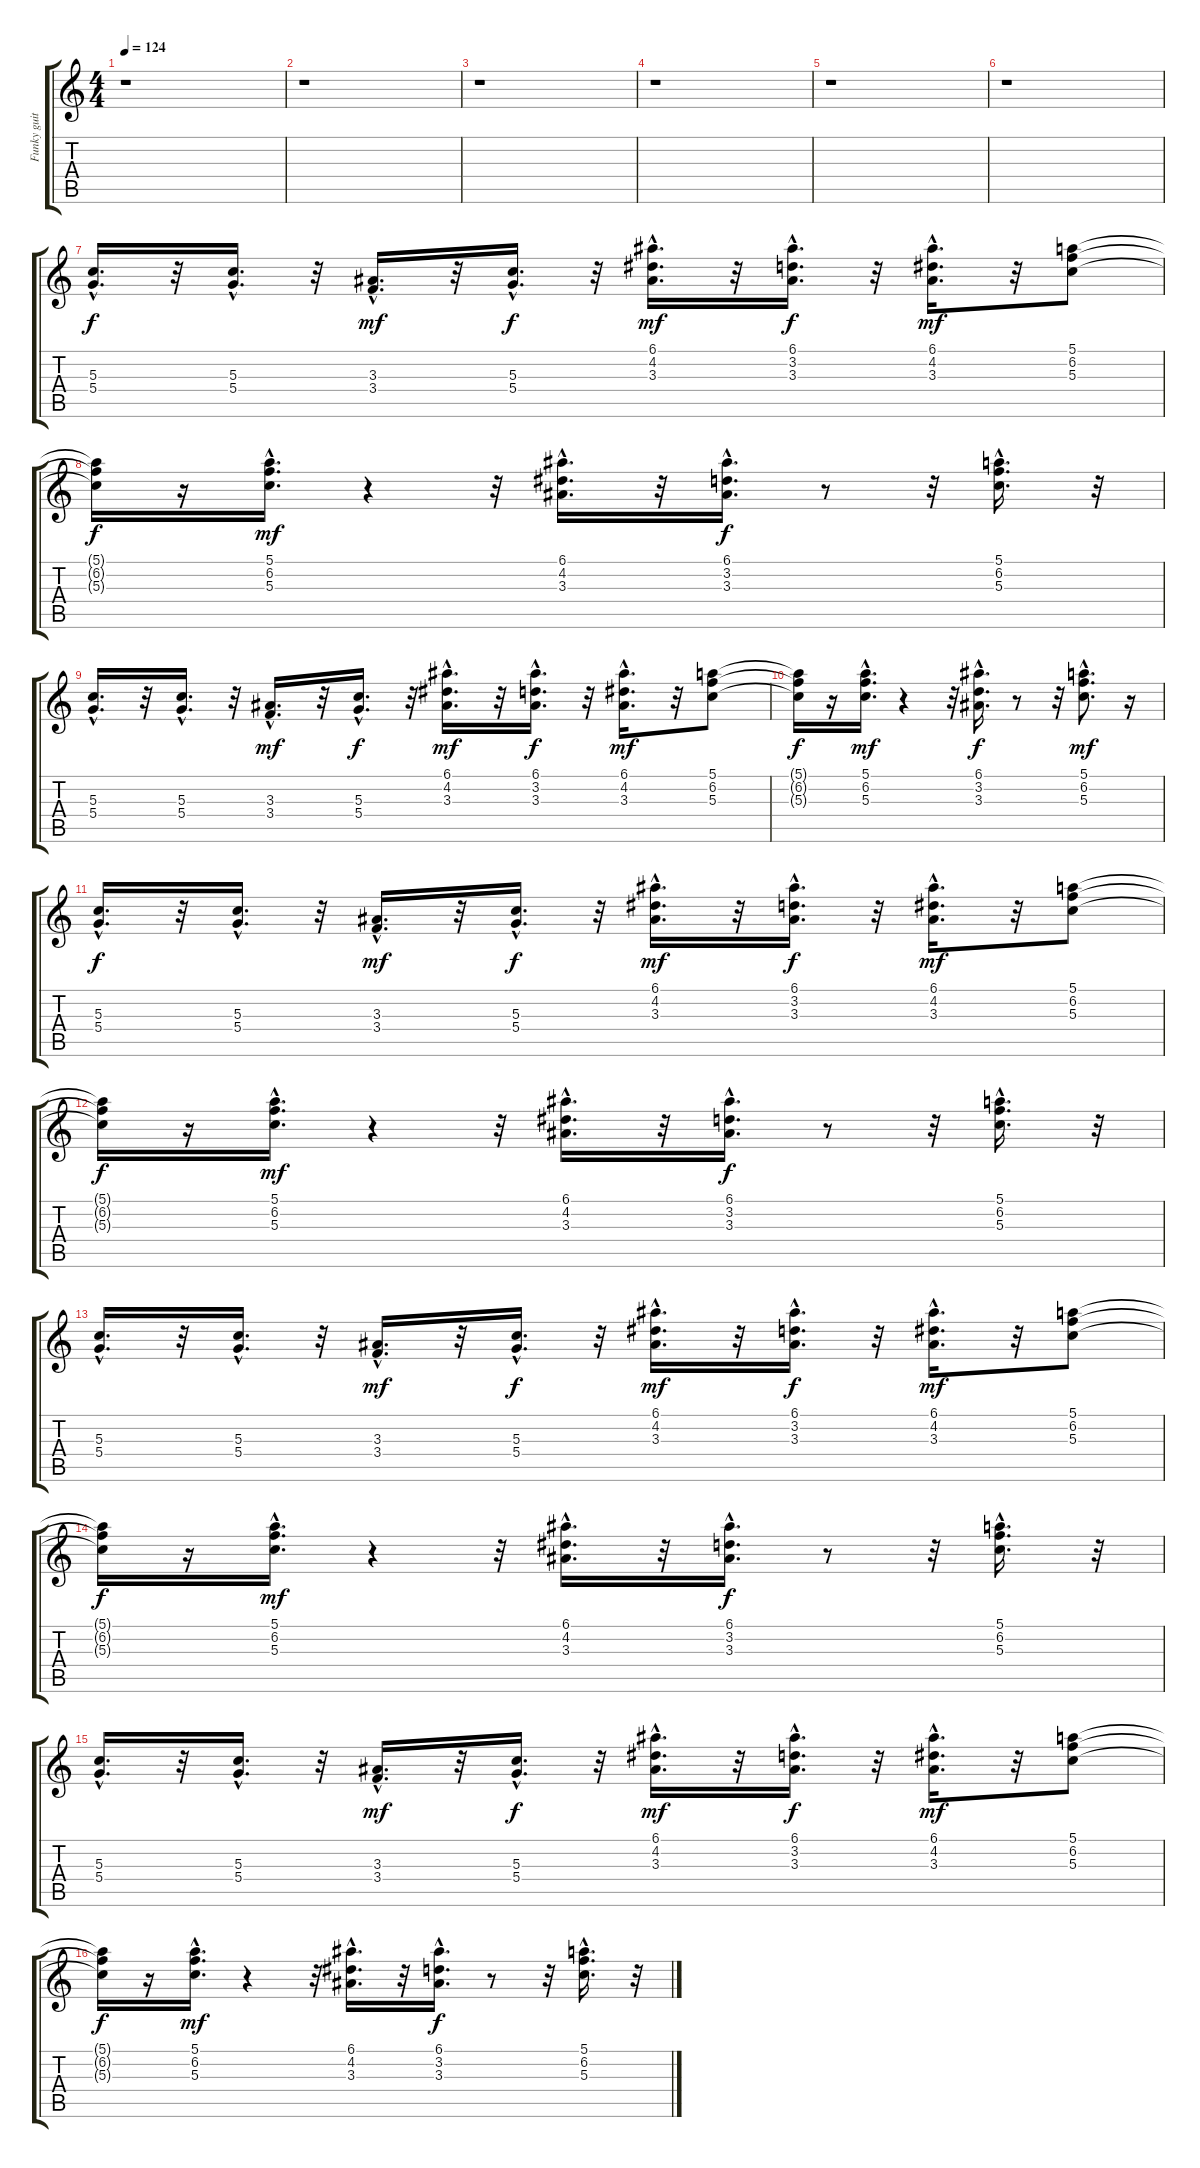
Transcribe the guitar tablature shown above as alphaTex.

\track ("Funky guitar" "Funky guit") {instrument electricguitarclean}
\staff {score tabs}
\tuning (E4 B3 G3 D3 A2 E2) {hide}
\ts (4 4)
\tempo 124
\clef g2
\ks c
r.1{dy mf} |
r.1 |
r.1 |
r.1 |
r.1 |
r.1 |
(5.3{hac} 5.4{hac}).16{d dy f} r.32 (5.3{hac} 5.4{hac}).16{d} r.32 (3.3 3.4{hac}).16{d dy mf} r.32 (5.3{hac} 5.4{hac}).16{d dy f} r.32 (6.1{hac} 4.2 3.3{hac}).16{d dy mf} r.32 (6.1{hac} 3.2{hac} 3.3{hac}).16{d dy f} r.32 (6.1{hac} 4.2 3.3{hac}).16{d dy mf} r.32 (5.1 6.2 5.3).8 |
(5.1{t} 6.2{t} 5.3{t}).16{dy f} r.16 (5.1{hac} 6.2 5.3{hac}).16{d dy mf} r.4 r.32 (6.1{hac} 4.2 3.3{hac}).16{d} r.32 (6.1{hac} 3.2{hac} 3.3{hac}).16{d dy f} r.8 r.32 (5.1{hac} 6.2{hac} 5.3{hac}).16{d} r.32 |
(5.3{hac} 5.4{hac}).16{d} r.32 (5.3{hac} 5.4{hac}).16{d} r.32 (3.3 3.4{hac}).16{d dy mf} r.32 (5.3{hac} 5.4{hac}).16{d dy f} r.32 (6.1{hac} 4.2 3.3{hac}).16{d dy mf} r.32 (6.1{hac} 3.2{hac} 3.3{hac}).16{d dy f} r.32 (6.1{hac} 4.2 3.3{hac}).16{d dy mf} r.32 (5.1 6.2 5.3).8 |
(5.1{t} 6.2{t} 5.3{t}).16{dy f} r.16 (5.1{hac} 6.2 5.3{hac}).16{d dy mf} r.4 r.32 (6.1{hac} 3.2{hac} 3.3{hac}).16{d dy f} r.8 r.32 (5.1{hac} 6.2{hac} 5.3).8{d dy mf} r.16 |
(5.3{hac} 5.4{hac}).16{d dy f} r.32 (5.3{hac} 5.4{hac}).16{d} r.32 (3.3 3.4{hac}).16{d dy mf} r.32 (5.3{hac} 5.4{hac}).16{d dy f} r.32 (6.1{hac} 4.2 3.3{hac}).16{d dy mf} r.32 (6.1{hac} 3.2{hac} 3.3{hac}).16{d dy f} r.32 (6.1{hac} 4.2 3.3{hac}).16{d dy mf} r.32 (5.1 6.2 5.3).8 |
(5.1{t} 6.2{t} 5.3{t}).16{dy f} r.16 (5.1{hac} 6.2 5.3{hac}).16{d dy mf} r.4 r.32 (6.1{hac} 4.2 3.3{hac}).16{d} r.32 (6.1{hac} 3.2{hac} 3.3{hac}).16{d dy f} r.8 r.32 (5.1{hac} 6.2{hac} 5.3{hac}).16{d} r.32 |
(5.3{hac} 5.4{hac}).16{d} r.32 (5.3{hac} 5.4{hac}).16{d} r.32 (3.3 3.4{hac}).16{d dy mf} r.32 (5.3{hac} 5.4{hac}).16{d dy f} r.32 (6.1{hac} 4.2 3.3{hac}).16{d dy mf} r.32 (6.1{hac} 3.2{hac} 3.3{hac}).16{d dy f} r.32 (6.1{hac} 4.2 3.3{hac}).16{d dy mf} r.32 (5.1 6.2 5.3).8 |
(5.1{t} 6.2{t} 5.3{t}).16{dy f} r.16 (5.1{hac} 6.2 5.3{hac}).16{d dy mf} r.4 r.32 (6.1{hac} 4.2 3.3{hac}).16{d} r.32 (6.1{hac} 3.2{hac} 3.3{hac}).16{d dy f} r.8 r.32 (5.1{hac} 6.2{hac} 5.3{hac}).16{d} r.32 |
(5.3{hac} 5.4{hac}).16{d} r.32 (5.3{hac} 5.4{hac}).16{d} r.32 (3.3 3.4{hac}).16{d dy mf} r.32 (5.3{hac} 5.4{hac}).16{d dy f} r.32 (6.1{hac} 4.2 3.3{hac}).16{d dy mf} r.32 (6.1{hac} 3.2{hac} 3.3{hac}).16{d dy f} r.32 (6.1{hac} 4.2 3.3{hac}).16{d dy mf} r.32 (5.1 6.2 5.3).8 |
(5.1{t} 6.2{t} 5.3{t}).16{dy f} r.16 (5.1{hac} 6.2 5.3{hac}).16{d dy mf} r.4 r.32 (6.1{hac} 4.2 3.3{hac}).16{d} r.32 (6.1{hac} 3.2{hac} 3.3{hac}).16{d dy f} r.8 r.32 (5.1{hac} 6.2{hac} 5.3{hac}).16{d} r.32
